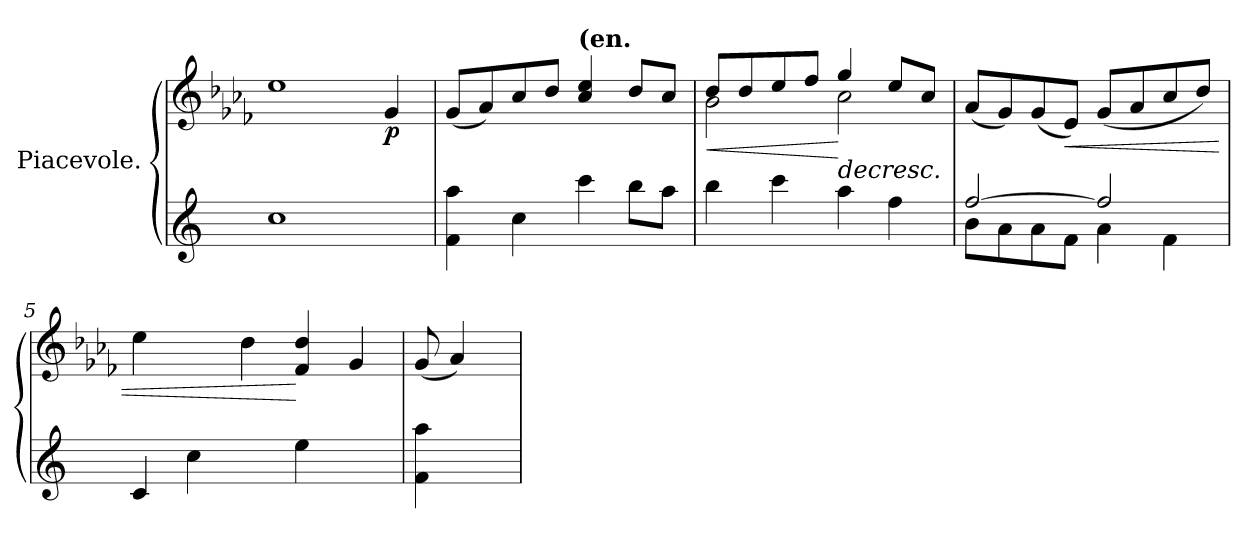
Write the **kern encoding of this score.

**kern	**kern	**dynam
*part1	*part1	*part1
*staff2	*staff1	*staff1/2
*I"Piacevole.	*	*
*	*clefG3	*
*	*k[b-e-a-d-]	*
=1	=1	=1
1cc	1cc	.
!	!	!LO:DY:b
4ryy	4e-/	p
=2	=2	=2
4f\ 4aa\	(<8e-/L	.
.	8f/)	.
4cc\	8a-/	.
.	8b-/J	.
!	!LO:TX:a:B:t=(en.	!
4ccc\	4a-/ 4cc/	.
8bb\L	8b-/L	.
8aa\J	8a-/J	.
=3	=3	=3
*	*^	*
!	!	!	!LO:HP:b
4bb\	8b-/L	2g\	<
.	8b-/	.	.
4ccc\	8cc/	.	.
.	8dd-/J	.	.
!	!	!	!LO:HP:n=1:b
4aa\	4ee-/	2a-\	[ >
4ff\	8cc/L	.	.
.	8a-/J	.	.
*	*v	*v	*
=4	=4	=4
*^	*	*
[>2ff/	8b\L	(<8f/L	.
.	8a\	8e-/)	.
.	8a\	(<8e-/	.
!	!	!	!LO:HP:b
.	8f\J	8c/J)	<
2ff/]	4a\	(<8e-/L	.
.	.	8f/	.
.	4f\	8a-/	.
.	.	8b-/J)	]
*v	*v	*	*
!!LO:LB:g=z
=5	=5	=5
4c/	4cc\	.
4cc\	4ryy	.
4ryy	4b-\	.
4ee\	4d-/ 4b-/	[
4ryy	4e-/	.
=6	=6	=6
4f\ 4aa\	(<8e-/L	.
.	4f/)	.
8ryy	.	.
=	=	=
*-	*-	*-
